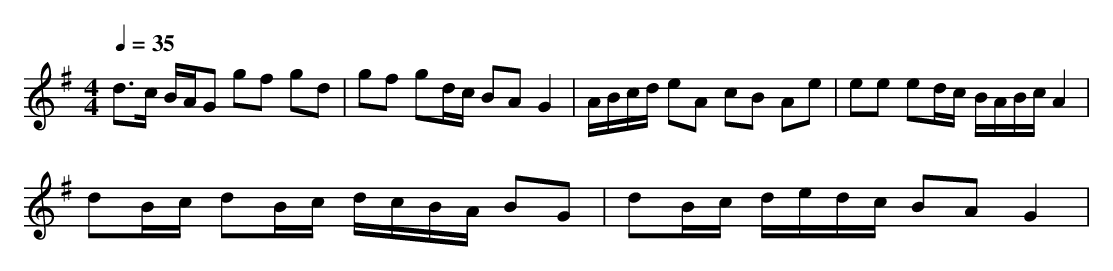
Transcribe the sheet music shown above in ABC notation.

X:1
T:
M: 4/4
L: 1/8
Q:1/4=35
K:G % 1 sharps
d3/2c/2 B/2A/2G gf gd|gf gd/2c/2 BA G2|A/2B/2c/2d/2 eA cB Ae|ee ed/2c/2 B/2A/2B/2c/2 A2|
dB/2c/2 dB/2c/2 d/2c/2B/2A/2 BG|dB/2c/2 d/2e/2d/2c/2 BA G2|
